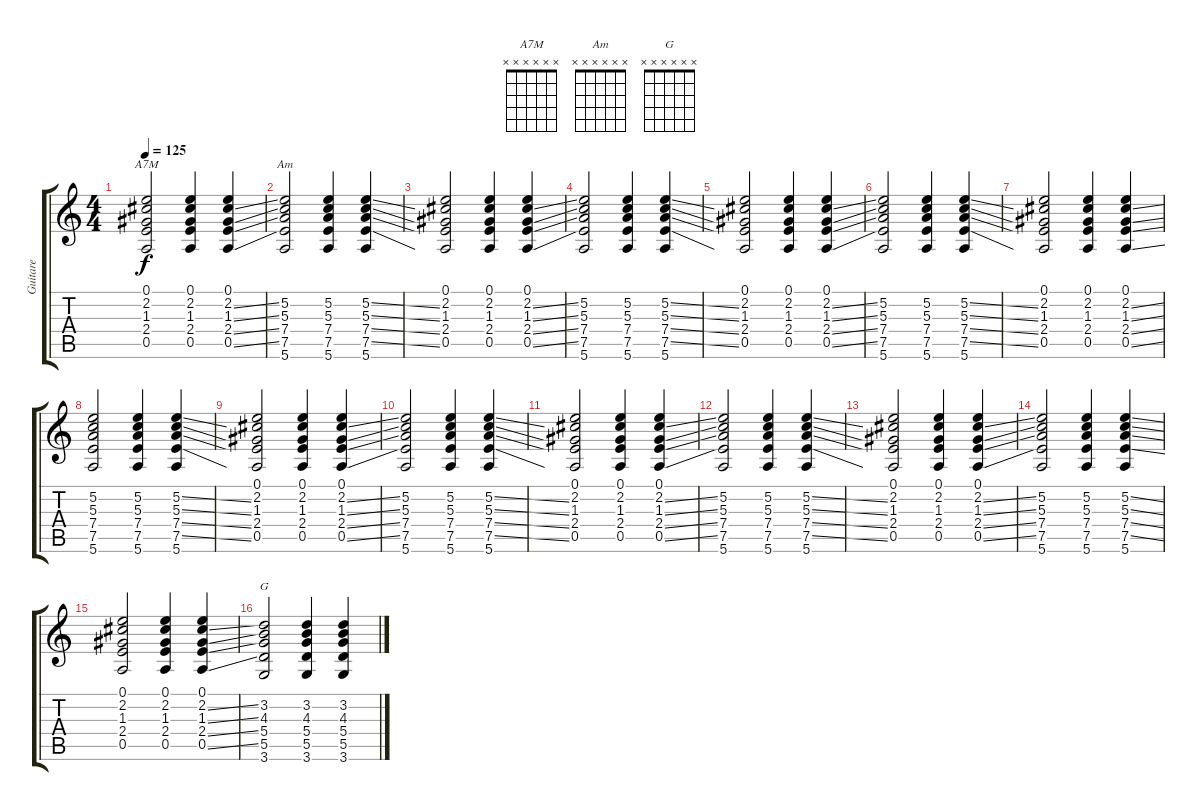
\track ("Guitare" "Guitare") {instrument acousticguitarnylon}
\staff {score tabs}
\tuning (E4 B3 G3 D3 A2 E2) {hide}
\chord ("A7M" x x x x x x) {firstfret 0}
\chord ("Am" x x x x x x) {firstfret 0}
\chord ("G" x x x x x x) {firstfret 0}
\ts (4 4)
\tempo 125
\clef g2
\ks c
(0.1 2.2 1.3 2.4 0.5).2{ch "A7M" dy f} (0.1 2.2 1.3 2.4 0.5).4 (0.1 2.2{ss} 1.3{ss} 2.4{ss} 0.5{ss}).4 |
(5.2 5.3 7.4 7.5 5.6).2{ch "Am"} (5.2 5.3 7.4 7.5 5.6).4 (5.2{ss} 5.3{ss} 7.4{ss} 7.5{ss} 5.6).4 |
(0.1 2.2 1.3 2.4 0.5).2 (0.1 2.2 1.3 2.4 0.5).4 (0.1 2.2{ss} 1.3{ss} 2.4{ss} 0.5{ss}).4 |
(5.2 5.3 7.4 7.5 5.6).2 (5.2 5.3 7.4 7.5 5.6).4 (5.2{ss} 5.3{ss} 7.4{ss} 7.5{ss} 5.6).4 |
(0.1 2.2 1.3 2.4 0.5).2 (0.1 2.2 1.3 2.4 0.5).4 (0.1 2.2{ss} 1.3{ss} 2.4{ss} 0.5{ss}).4 |
(5.2 5.3 7.4 7.5 5.6).2 (5.2 5.3 7.4 7.5 5.6).4 (5.2{ss} 5.3{ss} 7.4{ss} 7.5{ss} 5.6).4 |
(0.1 2.2 1.3 2.4 0.5).2 (0.1 2.2 1.3 2.4 0.5).4 (0.1 2.2{ss} 1.3{ss} 2.4{ss} 0.5{ss}).4 |
(5.2 5.3 7.4 7.5 5.6).2 (5.2 5.3 7.4 7.5 5.6).4 (5.2{ss} 5.3{ss} 7.4{ss} 7.5{ss} 5.6).4 |
(0.1 2.2 1.3 2.4 0.5).2 (0.1 2.2 1.3 2.4 0.5).4 (0.1 2.2{ss} 1.3{ss} 2.4{ss} 0.5{ss}).4 |
(5.2 5.3 7.4 7.5 5.6).2 (5.2 5.3 7.4 7.5 5.6).4 (5.2{ss} 5.3{ss} 7.4{ss} 7.5{ss} 5.6).4 |
(0.1 2.2 1.3 2.4 0.5).2 (0.1 2.2 1.3 2.4 0.5).4 (0.1 2.2{ss} 1.3{ss} 2.4{ss} 0.5{ss}).4 |
(5.2 5.3 7.4 7.5 5.6).2 (5.2 5.3 7.4 7.5 5.6).4 (5.2{ss} 5.3{ss} 7.4{ss} 7.5{ss} 5.6).4 |
(0.1 2.2 1.3 2.4 0.5).2 (0.1 2.2 1.3 2.4 0.5).4 (0.1 2.2{ss} 1.3{ss} 2.4{ss} 0.5{ss}).4 |
(5.2 5.3 7.4 7.5 5.6).2 (5.2 5.3 7.4 7.5 5.6).4 (5.2{ss} 5.3{ss} 7.4{ss} 7.5{ss} 5.6).4 |
(0.1 2.2 1.3 2.4 0.5).2 (0.1 2.2 1.3 2.4 0.5).4 (0.1 2.2{ss} 1.3{ss} 2.4{ss} 0.5{ss}).4 |
(3.2 4.3 5.4 5.5 3.6).2{ch "G"} (3.2 4.3 5.4 5.5 3.6).4 (3.2{ss} 4.3{ss} 5.4{ss} 5.5{ss} 3.6).4
